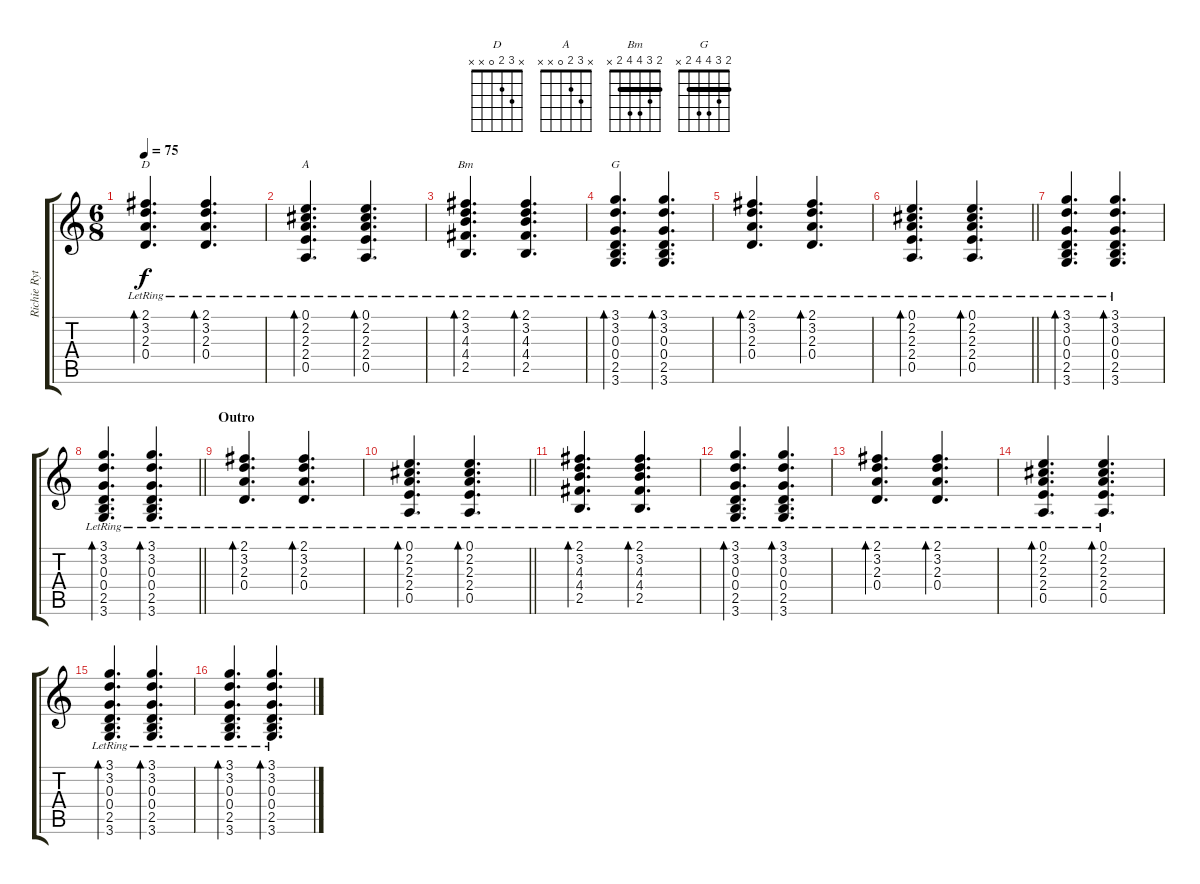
\track ("Richie Rythm" "Richie Ryt") {instrument distortionguitar}
\staff {score tabs}
\tuning (E4 B3 G3 D3 A2 E2) {hide}
\chord ("D" x 3 2 0 x x)
\chord ("A" x 3 2 0 x x)
\chord ("Bm" 2 3 4 4 2 x) {barre 2}
\chord ("G" 2 3 4 4 2 x) {barre 2}
\ts (6 8)
\tempo 75
\clef g2
\ks c
(2.1{lr} 3.2{lr} 2.3{lr} 0.4{lr}).4{d bd 60 ch "D" dy f} (2.1{lr} 3.2{lr} 2.3{lr} 0.4{lr}).4{d bd 60} |
(0.1 2.2{lr} 2.3{lr} 2.4{lr} 0.5).4{d bd 60 ch "A"} (0.1 2.2{lr} 2.3{lr} 2.4{lr} 0.5).4{d bd 60} |
(2.1 3.2{lr} 4.3{lr} 4.4{lr} 2.5).4{d bd 60 ch "Bm"} (2.1 3.2{lr} 4.3{lr} 4.4{lr} 2.5).4{d bd 60} |
(3.1 3.2{lr} 0.3{lr} 0.4{lr} 2.5 3.6).4{d bd 60 ch "G"} (3.1 3.2{lr} 0.3{lr} 0.4{lr} 2.5 3.6).4{d bd 60} |
(2.1{lr} 3.2{lr} 2.3{lr} 0.4{lr}).4{d bd 60} (2.1{lr} 3.2{lr} 2.3{lr} 0.4{lr}).4{d bd 60} |
\barLineRight lightlight
(0.1 2.2{lr} 2.3{lr} 2.4{lr} 0.5).4{d bd 60} (0.1 2.2{lr} 2.3{lr} 2.4{lr} 0.5).4{d bd 60} |
(3.1 3.2{lr} 0.3{lr} 0.4{lr} 2.5 3.6).4{d bd 60} (3.1 3.2{lr} 0.3{lr} 0.4{lr} 2.5 3.6).4{d bd 60} |
\barLineRight lightlight
(3.1 3.2{lr} 0.3{lr} 0.4{lr} 2.5 3.6).4{d bd 60} (3.1 3.2{lr} 0.3{lr} 0.4{lr} 2.5 3.6).4{d bd 60} |
\section ("" "Outro")
(2.1{lr} 3.2{lr} 2.3{lr} 0.4{lr}).4{d bd 60 volume 12} (2.1{lr} 3.2{lr} 2.3{lr} 0.4{lr}).4{d bd 60} |
\barLineRight lightlight
(0.1 2.2{lr} 2.3{lr} 2.4{lr} 0.5).4{d bd 60} (0.1 2.2{lr} 2.3{lr} 2.4{lr} 0.5).4{d bd 60} |
(2.1 3.2{lr} 4.3{lr} 4.4{lr} 2.5).4{d bd 60} (2.1 3.2{lr} 4.3{lr} 4.4{lr} 2.5).4{d bd 60} |
(3.1 3.2{lr} 0.3{lr} 0.4{lr} 2.5 3.6).4{d bd 60} (3.1 3.2{lr} 0.3{lr} 0.4{lr} 2.5 3.6).4{d bd 60} |
(2.1{lr} 3.2{lr} 2.3{lr} 0.4{lr}).4{d bd 60} (2.1{lr} 3.2{lr} 2.3{lr} 0.4{lr}).4{d bd 60} |
(0.1 2.2{lr} 2.3{lr} 2.4{lr} 0.5).4{d bd 60} (0.1 2.2{lr} 2.3{lr} 2.4{lr} 0.5).4{d bd 60} |
(3.1 3.2{lr} 0.3{lr} 0.4{lr} 2.5 3.6).4{d bd 60} (3.1 3.2{lr} 0.3{lr} 0.4{lr} 2.5 3.6).4{d bd 60} |
(3.1 3.2{lr} 0.3{lr} 0.4{lr} 2.5 3.6).4{d bd 60} (3.1 3.2{lr} 0.3{lr} 0.4{lr} 2.5 3.6).4{d bd 60}
